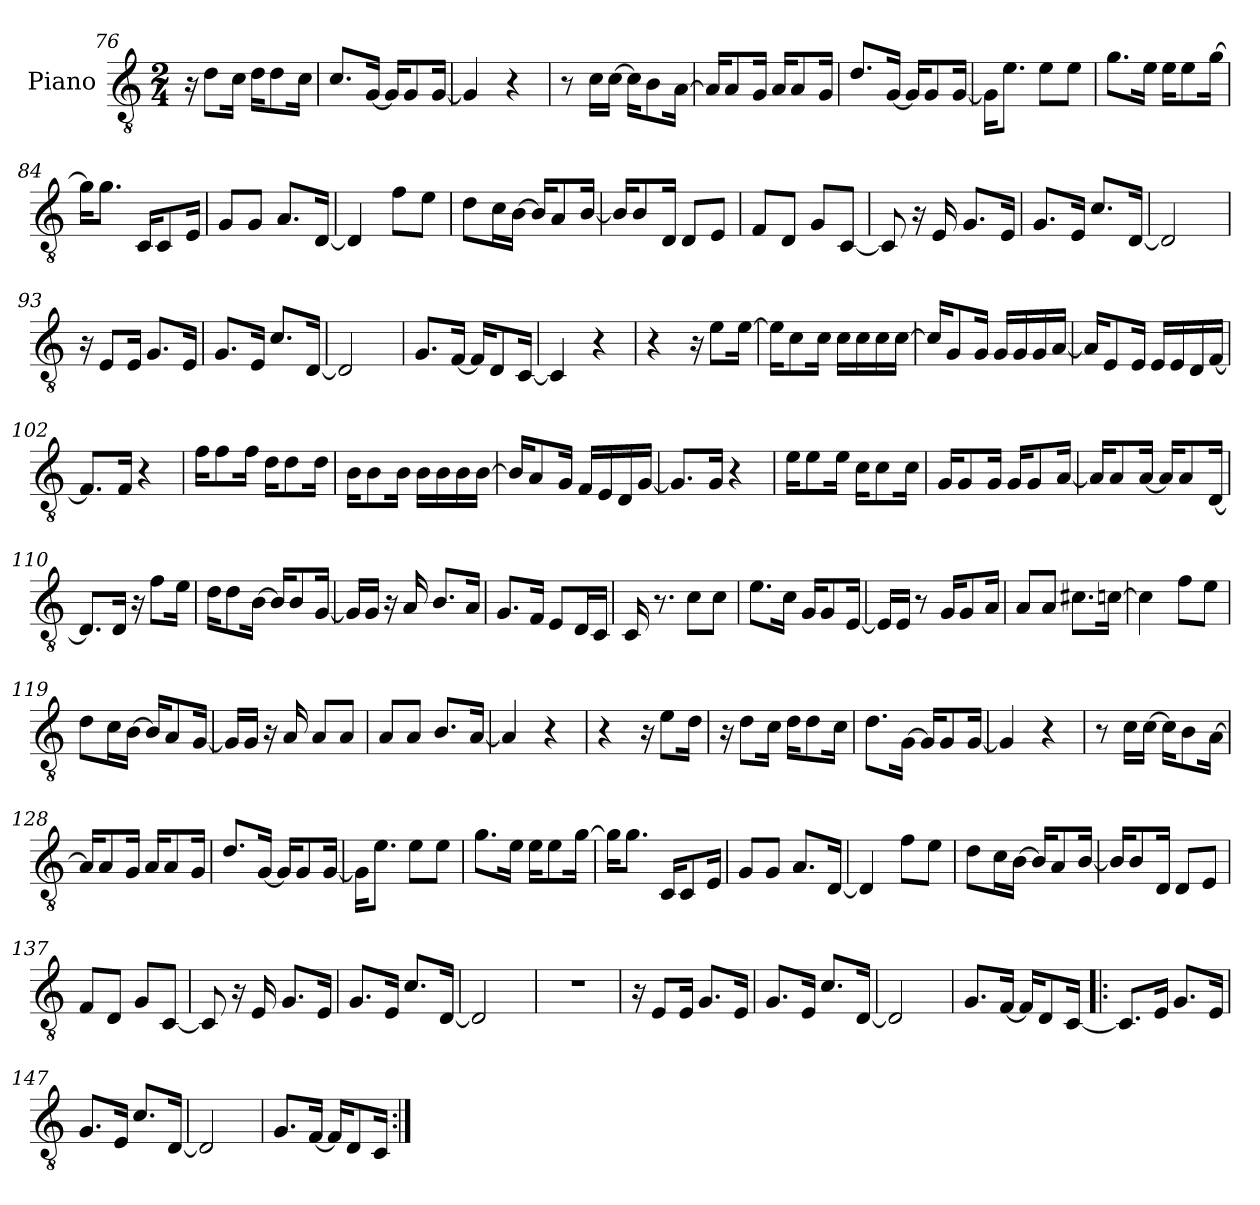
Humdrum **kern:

**kern
*part1
*staff1
*I"Piano
*I'Pno.
*clefGv2
*k[]
*M2/4
=76
16r
8d\L
16c\Jk
16d\KL
8d\
16c\Jk
!!LO:PB:g=z
=77
8.c/L
[16G/Jk
16G/KL]
8G/
[16G/Jk
=78
4G/]
4r
=79
8r
16c\LL
[16c\JJ
16c\KL]
8B\
[16A\Jk
=80
16A/KL]
8A/
16G/Jk
16A/KL
8A/
16G/Jk
=81
8.d/L
[16G/Jk
16G/KL]
8G/
[16G/Jk
=82
16G\KL]
8.e\J
8e\L
8e\J
=83
8.g\L
16e\Jk
16e\KL
8e\
[16g\Jk
!!LO:LB:g=z
=84
16g\KL]
8.g\J
16C/KL
8C/
16E/Jk
=85
8G/L
8G/J
8.A/L
[16D/Jk
=86
4D/]
8f\L
8e\J
=87
8d\L
16c\L
[16B\JJ
16B/KL]
8A/
[16B/Jk
=88
16B/KL]
8B/
16D/Jk
8D/L
8E/J
=89
8F/L
8D/J
8G/L
[8C/J
=90
8C/]
16r
16E/
8.G/L
16E/Jk
=91
8.G/L
16E/Jk
8.c/L
[16D/Jk
!!LO:LB:g=z
=92
2D/]
=93
16r
8E/L
16E/Jk
8.G/L
16E/Jk
=94
8.G/L
16E/Jk
8.c/L
[16D/Jk
=95
2D/]
=96
8.G/L
[16F/Jk
16F/KL]
8D/
[16C/Jk
=97
4C/]
4r
=98
4r
16r
8e\L
[16e\Jk
=99
16e\KL]
8c\
16c\Jk
16c\LL
16c\
16c\
[16c\JJ
=100
16c/KL]
8G/
16G/Jk
16G/LL
16G/
16G/
[16A/JJ
!!LO:LB:g=z
=101
16A/KL]
8E/
16E/Jk
16E/LL
16E/
16D/
[16F/JJ
=102
8.F/L]
16F/Jk
4r
=103
16f\KL
8f\
16f\Jk
16d\KL
8d\
16d\Jk
=104
16B\KL
8B\
16B\Jk
16B\LL
16B\
16B\
[16B\JJ
=105
16B/KL]
8A/
16G/Jk
16F/LL
16E/
16D/
[16G/JJ
=106
8.G/L]
16G/Jk
4r
=107
16e\KL
8e\
16e\Jk
16c\KL
8c\
16c\Jk
!!LO:LB:g=z
=108
16G/KL
8G/
16G/Jk
16G/KL
8G/
[16A/Jk
=109
16A/KL]
8A/
[16A/Jk
16A/KL]
8A/
[16D/Jk
=110
8.D/L]
16D/Jk
16r
8f\L
16e\Jk
=111
16d\KL
8d\
[16B\Jk
16B/KL]
8B/
[16G/Jk
=112
16G/LL]
16G/JJ
16r
16A/
8.B/L
16A/Jk
=113
8.G/L
16F/Jk
8E/L
16D/L
16C/JJ
=114
16C/
8.r
8c\L
8c\J
!!LO:LB:g=z
=115
8.e\L
16c\Jk
16G/KL
8G/
[16E/Jk
=116
16E/LL]
16E/JJ
8r
16G/KL
8G/
16A/Jk
=117
8A/L
8A/J
8.c#X\L
[16cn\Jk
=118
4c\]
8f\L
8e\J
=119
8d\L
16c\L
[16B\JJ
16B/KL]
8A/
[16G/Jk
=120
16G/LL]
16G/JJ
16r
16A/
8A/L
8A/J
=121
8A/L
8A/J
8.B/L
[16A/Jk
=122
4A/]
4r
!!LO:LB:g=z
=123
4r
16r
8e\L
16d\Jk
=124
16r
8d\L
16c\Jk
16d\KL
8d\
16c\Jk
=125
8.d\L
[16G\Jk
16G/KL]
8G/
[16G/Jk
=126
4G/]
4r
=127
8r
16c\LL
[16c\JJ
16c\KL]
8B\
[16A\Jk
=128
16A/KL]
8A/
16G/Jk
16A/KL
8A/
16G/Jk
=129
8.d/L
[16G/Jk
16G/KL]
8G/
[16G/Jk
=130
16G\KL]
8.e\J
8e\L
8e\J
!!LO:LB:g=z
=131
8.g\L
16e\Jk
16e\KL
8e\
[16g\Jk
=132
16g\KL]
8.g\J
16C/KL
8C/
16E/Jk
=133
8G/L
8G/J
8.A/L
[16D/Jk
=134
4D/]
8f\L
8e\J
=135
8d\L
16c\L
[16B\JJ
16B/KL]
8A/
[16B/Jk
=136
16B/KL]
8B/
16D/Jk
8D/L
8E/J
=137
8F/L
8D/J
8G/L
[8C/J
!!LO:LB:g=z
=138
8C/]
16r
16E/
8.G/L
16E/Jk
=139
8.G/L
16E/Jk
8.c/L
[16D/Jk
=140
2D/]
=141
2r
=142
16r
8E/L
16E/Jk
8.G/L
16E/Jk
=143
8.G/L
16E/Jk
8.c/L
[16D/Jk
=144
2D/]
=145
8.G/L
[16F/Jk
16F/KL]
8D/
[16C/Jk
=146!|:
8.C/L]
16E/Jk
8.G/L
16E/Jk
!!LO:LB:g=z
=147
8.G/L
16E/Jk
8.c/L
[16D/Jk
=148
2D/]
=149
8.G/L
[16F/Jk
16F/KL]
8D/
16C/Jk
=:|!
*-
